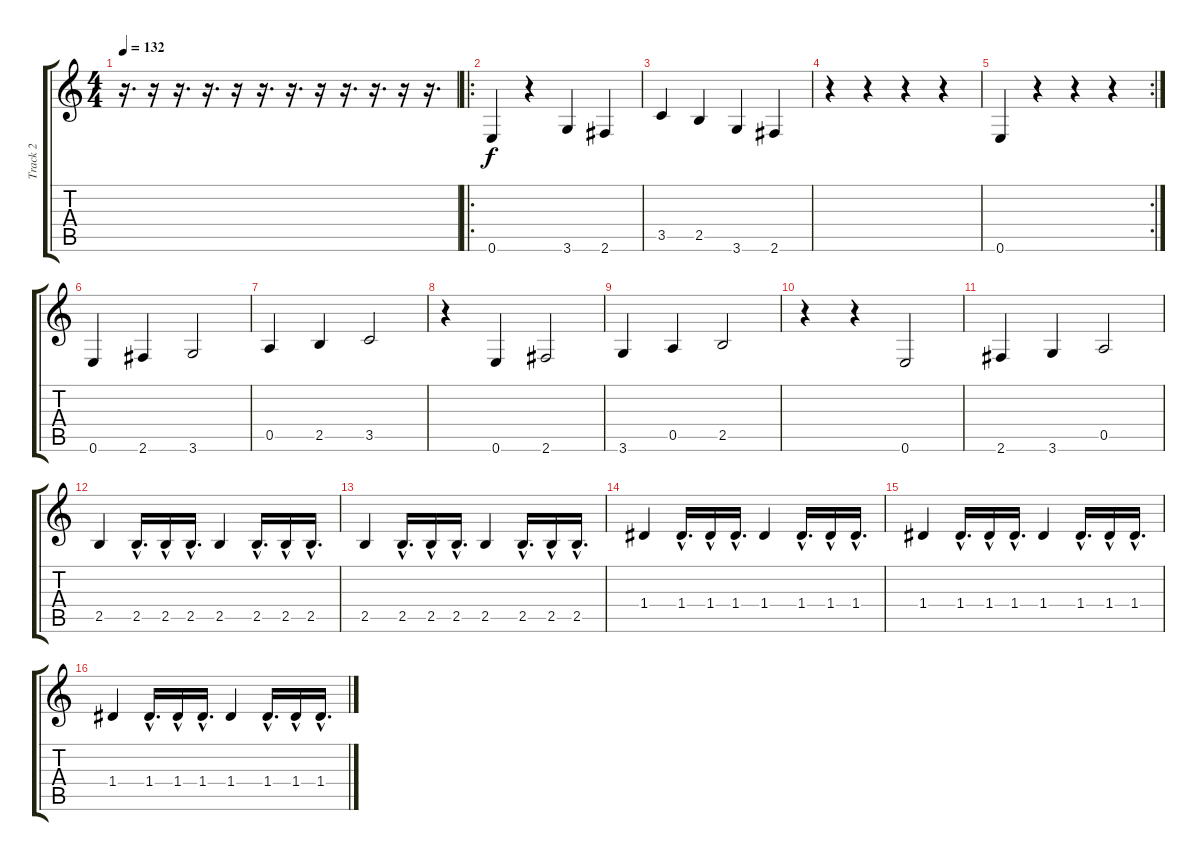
\track ("Track 2" "Track 2") {instrument electricbassfinger}
\staff {score tabs}
\tuning (E4 B3 G3 D3 A2 E2) {hide}
\ts (4 4)
\tempo 132
\clef g2
\ks c
r.16{d dy f} r.16 r.16{d} r.16{d} r.16 r.16{d} r.16{d} r.16 r.16{d} r.16{d} r.16 r.16{d} |
\ro
0.6.4 r.4 3.6.4 2.6.4 |
3.5.4 2.5.4 3.6.4 2.6.4 |
r.4 r.4 r.4 r.4 |
\rc 2
0.6.4 r.4 r.4 r.4 |
0.6.4 2.6.4 3.6.2 |
0.5.4 2.5.4 3.5.2 |
r.4 0.6.4 2.6.2 |
3.6.4 0.5.4 2.5.2 |
r.4 r.4 0.6.2 |
2.6.4 3.6.4 0.5.2 |
2.5.4 2.5{hac}.16{d} 2.5{hac}.16 2.5{hac}.16{d} 2.5.4 2.5{hac}.16{d} 2.5{hac}.16 2.5{hac}.16{d} |
2.5.4 2.5{hac}.16{d} 2.5{hac}.16 2.5{hac}.16{d} 2.5.4 2.5{hac}.16{d} 2.5{hac}.16 2.5{hac}.16{d} |
1.4.4 1.4{hac}.16{d} 1.4{hac}.16 1.4{hac}.16{d} 1.4.4 1.4{hac}.16{d} 1.4{hac}.16 1.4{hac}.16{d} |
1.4.4 1.4{hac}.16{d} 1.4{hac}.16 1.4{hac}.16{d} 1.4.4 1.4{hac}.16{d} 1.4{hac}.16 1.4{hac}.16{d} |
1.4.4 1.4{hac}.16{d} 1.4{hac}.16 1.4{hac}.16{d} 1.4.4 1.4{hac}.16{d} 1.4{hac}.16 1.4{hac}.16{d}
